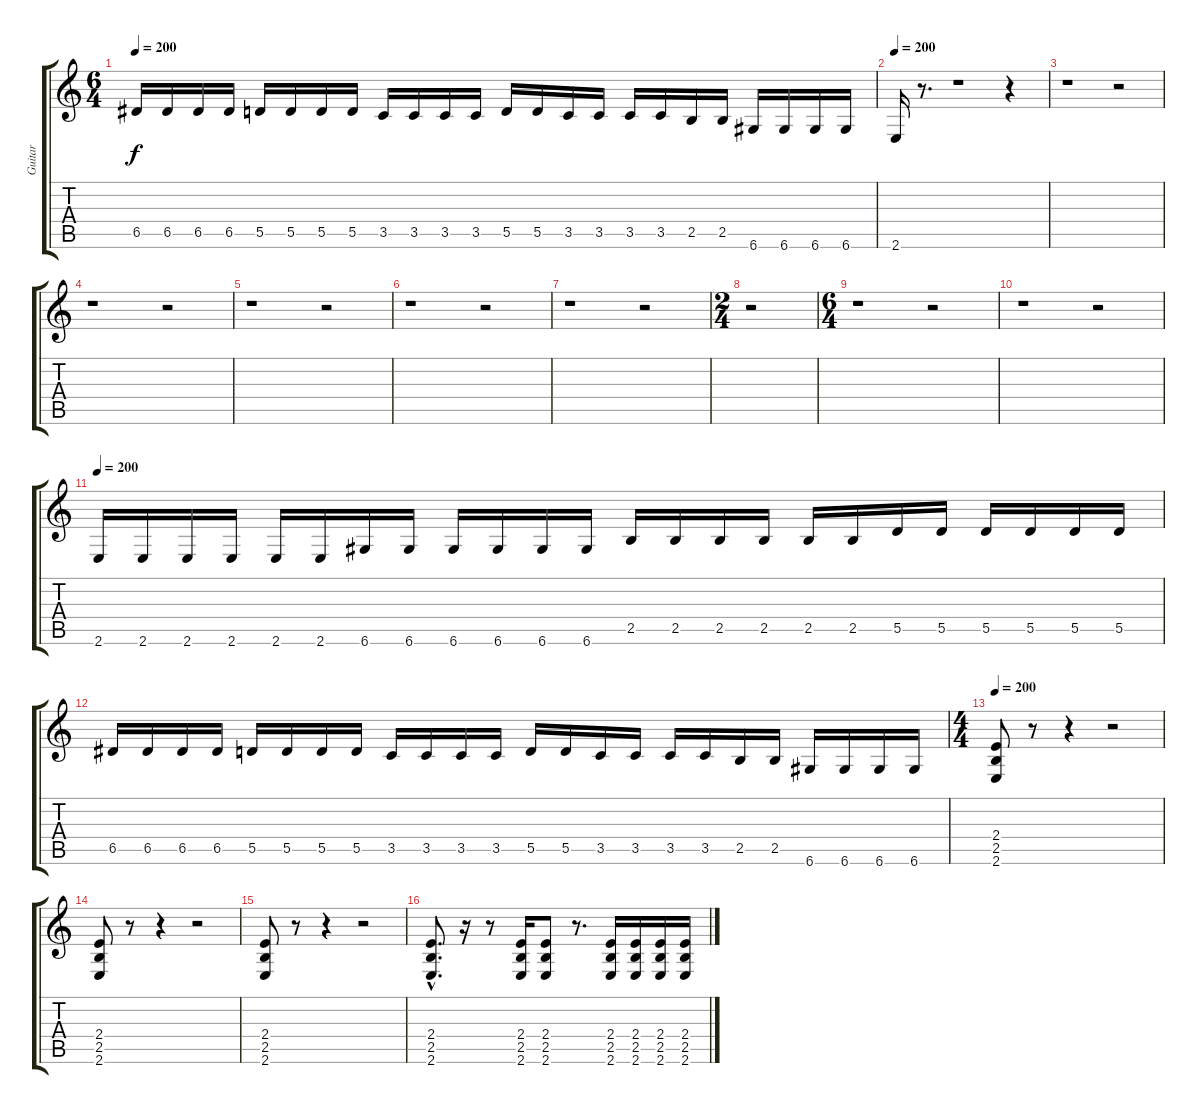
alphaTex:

\track ("Guitar" "Guitar") {instrument electricguitarclean}
\staff {score tabs}
\tuning (E4 B3 G3 D3 A2 D2) {hide}
\ts (6 4)
\tempo 200
\clef g2
\ks c
6.5.16{dy f} 6.5.16 6.5.16 6.5.16 5.5.16 5.5.16 5.5.16 5.5.16 3.5.16 3.5.16 3.5.16 3.5.16 5.5.16 5.5.16 3.5.16 3.5.16 3.5.16 3.5.16 2.5.16 2.5.16 6.6.16 6.6.16 6.6.16 6.6.16 |
\tempo 200
2.6.16 r.8{d} r.1 r.4 |
r.1 r.2 |
r.1 r.2 |
r.1 r.2 |
r.1 r.2 |
r.1 r.2 |
\ts (2 4)
r.2 |
\ts (6 4)
r.1 r.2 |
r.1 r.2 |
\tempo 200
2.6.16 2.6.16 2.6.16 2.6.16 2.6.16 2.6.16 6.6.16 6.6.16 6.6.16 6.6.16 6.6.16 6.6.16 2.5.16 2.5.16 2.5.16 2.5.16 2.5.16 2.5.16 5.5.16 5.5.16 5.5.16 5.5.16 5.5.16 5.5.16 |
6.5.16 6.5.16 6.5.16 6.5.16 5.5.16 5.5.16 5.5.16 5.5.16 3.5.16 3.5.16 3.5.16 3.5.16 5.5.16 5.5.16 3.5.16 3.5.16 3.5.16 3.5.16 2.5.16 2.5.16 6.6.16 6.6.16 6.6.16 6.6.16 |
\ts (4 4)
\tempo 200
(2.4 2.5 2.6).8 r.8 r.4 r.2 |
(2.4 2.5 2.6).8 r.8 r.4 r.2 |
(2.4 2.5 2.6).8 r.8 r.4 r.2 |
(2.4{hac} 2.5{hac} 2.6{hac}).8{d} r.16 r.8 (2.4 2.5 2.6).16 (2.4 2.5 2.6).8 r.8{d} (2.4 2.5 2.6).16 (2.4 2.5 2.6).16 (2.4 2.5 2.6).16 (2.4 2.5 2.6).16
